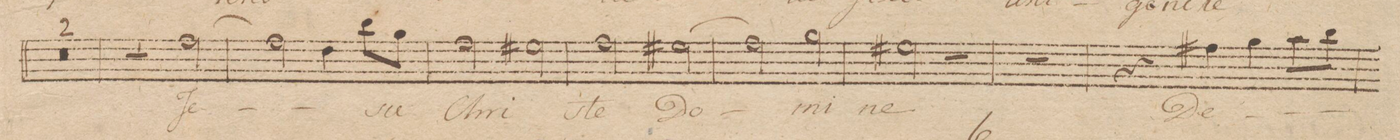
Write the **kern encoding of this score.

**kern	**text	**dynam
*I"Alto Solo	*	*
*clefC3	*	*
*k[]	*	*
*met(c)	*	*
*M4/4	*	*
0r	.	.
=84	=84	=84
=85	=85	=85
2r	.	.
[2g\	Je-	.
=86	=86	=86
2g\]	.	.
4e\	.	.
8cc\L	-su	.
8a\J	.	.
=87	=87	=87
2g\	Chri-	.
2f#X\	.	.
=88	=88	=88
2g\	-ste	.
(2f#X\	Do-	.
=89	=89	=89
2g\)	.	.
2a\	-mi-	.
=90	=90	=90
2f#X\	-ne	.
2r	.	.
=91	=91	=91
1r	.	.
=92	=92	=92
4r	.	.
4g#X\	De-	.
4a\	.	.
8b\L	.	.
8cc\J	.	.
=93	=93	=93
*-	*-	*-
